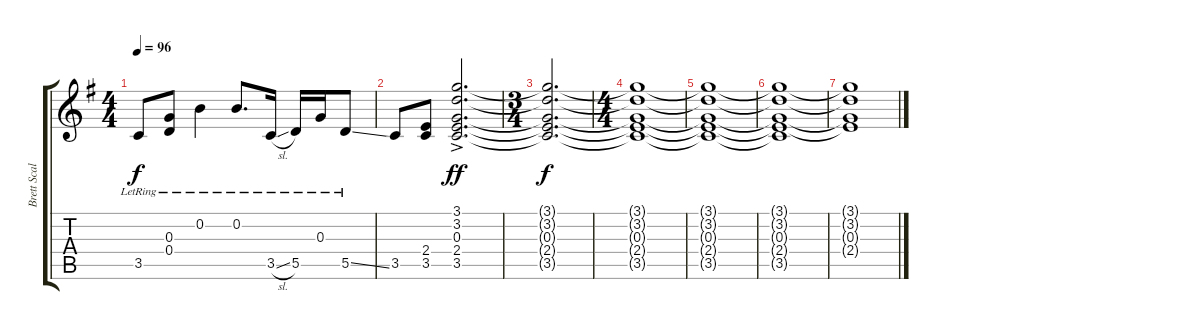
\track ("Brett Scallions (Rhythm Guitar)" "Brett Scal") {instrument electricguitarclean}
\staff {score tabs}
\tuning (E4 B3 G3 D3 A2 E2) {hide}
\ts (4 4)
\tempo 96
\clef g2
\ks g
3.5{lr}.8{dy f} (0.3{lr} 0.4{lr}).8 0.2{lr}.4 0.2{lr}.8{d} 3.5{sl lr}.16 5.5{lr}.16 0.3{lr}.16 5.5{ss lr}.8 |
3.5.8 (2.4 3.5).8 (3.1{ac} 3.2{ac} 0.3{ac} 2.4{ac} 3.5{ac}).2{d dy ff} |
\ts (3 4)
(3.1{t} 3.2{t} 0.3{t} 2.4{t} 3.5{t}).2{d dy f volume 13} |
\ts (4 4)
(3.1{t} 3.2{t} 0.3{t} 2.4{t} 3.5{t}).1{volume 0} |
(3.1{t} 3.2{t} 0.3{t} 2.4{t} 3.5{t}).1 |
(3.1{t} 3.2{t} 0.3{t} 2.4{t} 3.5{t}).1 |
(3.1{t} 3.2{t} 0.3{t} 2.4{t}).1
